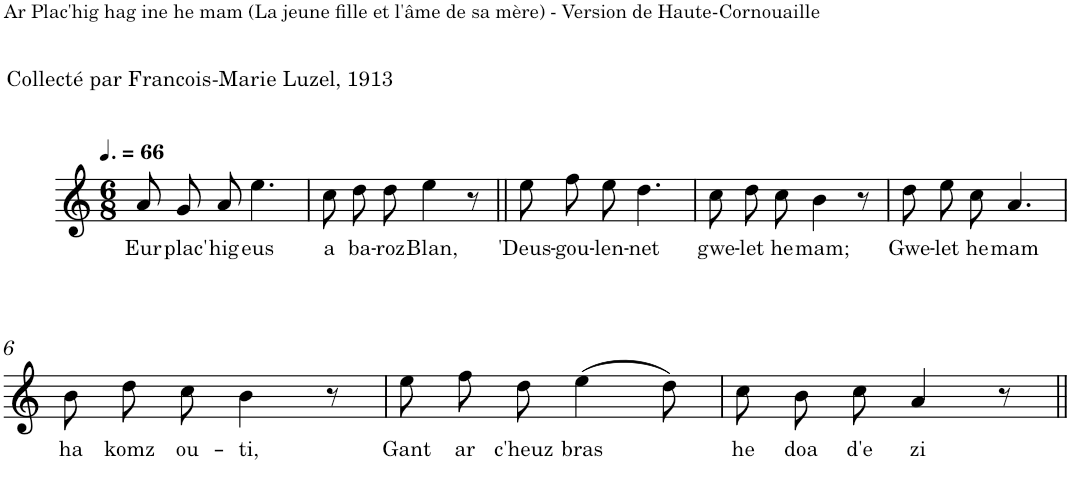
**kern	**text
*part1	*part1
*staff1	*staff1
*I"Piano	*
*I'Pno	*
*clefG2	*
*k[]	*
*M6/8	*
*MM99	*
=1	=1
!	!LO:LY:b
8a/L	Eur
!	!LO:LY:b
8g/	plac'
!	!LO:LY:b
8a/J	hig
!	!LO:LY:b
4.ee\	eus
=2	=2
!	!LO:LY:b
8cc\L	a
!	!LO:LY:b
8dd\	ba-
!	!LO:LY:b
8dd\J	-roz
!	!LO:LY:b
4ee\	Blan,
8r	.
=3||	=3||
!	!LO:LY:b
8ee\L	'Deus-
!	!LO:LY:b
8ff\	gou-
!	!LO:LY:b
8ee\J	-len-
!	!LO:LY:b
4.dd\	-net
=4	=4
!	!LO:LY:b
8cc\L	gwe-
!	!LO:LY:b
8dd\	-let
!	!LO:LY:b
8cc\J	he
!	!LO:LY:b
4b\	mam;
8r	.
=5	=5
!	!LO:LY:b
8dd\L	Gwe­-
!	!LO:LY:b
8ee\	-let
!	!LO:LY:b
8cc\J	he
!	!LO:LY:b
4.a/	mam
!!LO:LB:g=z
=6	=6
!	!LO:LY:b
8b\L	ha
!	!LO:LY:b
8dd\	komz
!	!LO:LY:b
8cc\J	ou-
!	!LO:LY:b
4b\	-ti,
8r	.
=7	=7
!	!LO:LY:b
8ee\L	Gant
!	!LO:LY:b
8ff\	ar
!	!LO:LY:b
8dd\J	c'heuz
!	!LO:LY:b
(>4ee\	bras
8dd\)	.
=8	=8
!	!LO:LY:b
8cc\L	he
!	!LO:LY:b
8b\	doa
!	!LO:LY:b
8cc\J	d'e
!	!LO:LY:b
4a/	zi
8r	.
=||	=||
*-	*-
